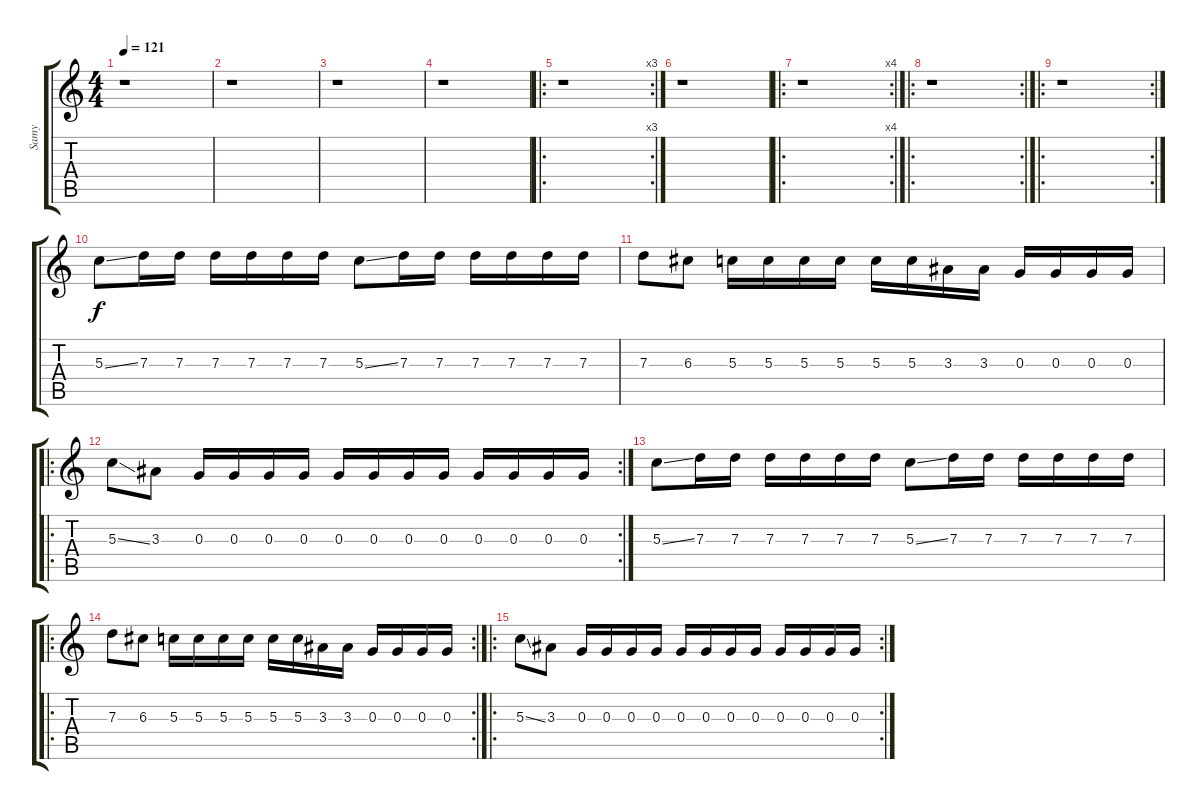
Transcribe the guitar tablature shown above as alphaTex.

\track ("Samy" "Samy") {instrument acousticguitarnylon}
\staff {score tabs}
\tuning (E4 B3 G3 D3 A2 E2) {hide}
\ts (4 4)
\tempo 121
\clef g2
\ks c
r.1{dy f instrument acousticguitarnylon} |
r.1 |
r.1 |
r.1 |
\ro
\rc 3
r.1 |
r.1 |
\ro
\rc 4
r.1 |
\ro
\rc 2
r.1 |
\ro
\rc 2
r.1 |
5.3{ss}.8 7.3.16 7.3.16 7.3.16 7.3.16 7.3.16 7.3.16 5.3{ss}.8 7.3.16 7.3.16 7.3.16 7.3.16 7.3.16 7.3.16 |
7.3.8 6.3.8 5.3.16 5.3.16 5.3.16 5.3.16 5.3.16 5.3.16 3.3.16 3.3.16 0.3.16 0.3.16 0.3.16 0.3.16 |
\ro
\rc 2
5.3{ss}.8 3.3.8 0.3.16 0.3.16 0.3.16 0.3.16 0.3.16 0.3.16 0.3.16 0.3.16 0.3.16 0.3.16 0.3.16 0.3.16 |
5.3{ss}.8 7.3.16 7.3.16 7.3.16 7.3.16 7.3.16 7.3.16 5.3{ss}.8 7.3.16 7.3.16 7.3.16 7.3.16 7.3.16 7.3.16 |
\ro
\rc 2
7.3.8 6.3.8 5.3.16 5.3.16 5.3.16 5.3.16 5.3.16 5.3.16 3.3.16 3.3.16 0.3.16 0.3.16 0.3.16 0.3.16 |
\ro
\rc 2
5.3{ss}.8 3.3.8 0.3.16 0.3.16 0.3.16 0.3.16 0.3.16 0.3.16 0.3.16 0.3.16 0.3.16 0.3.16 0.3.16 0.3.16
